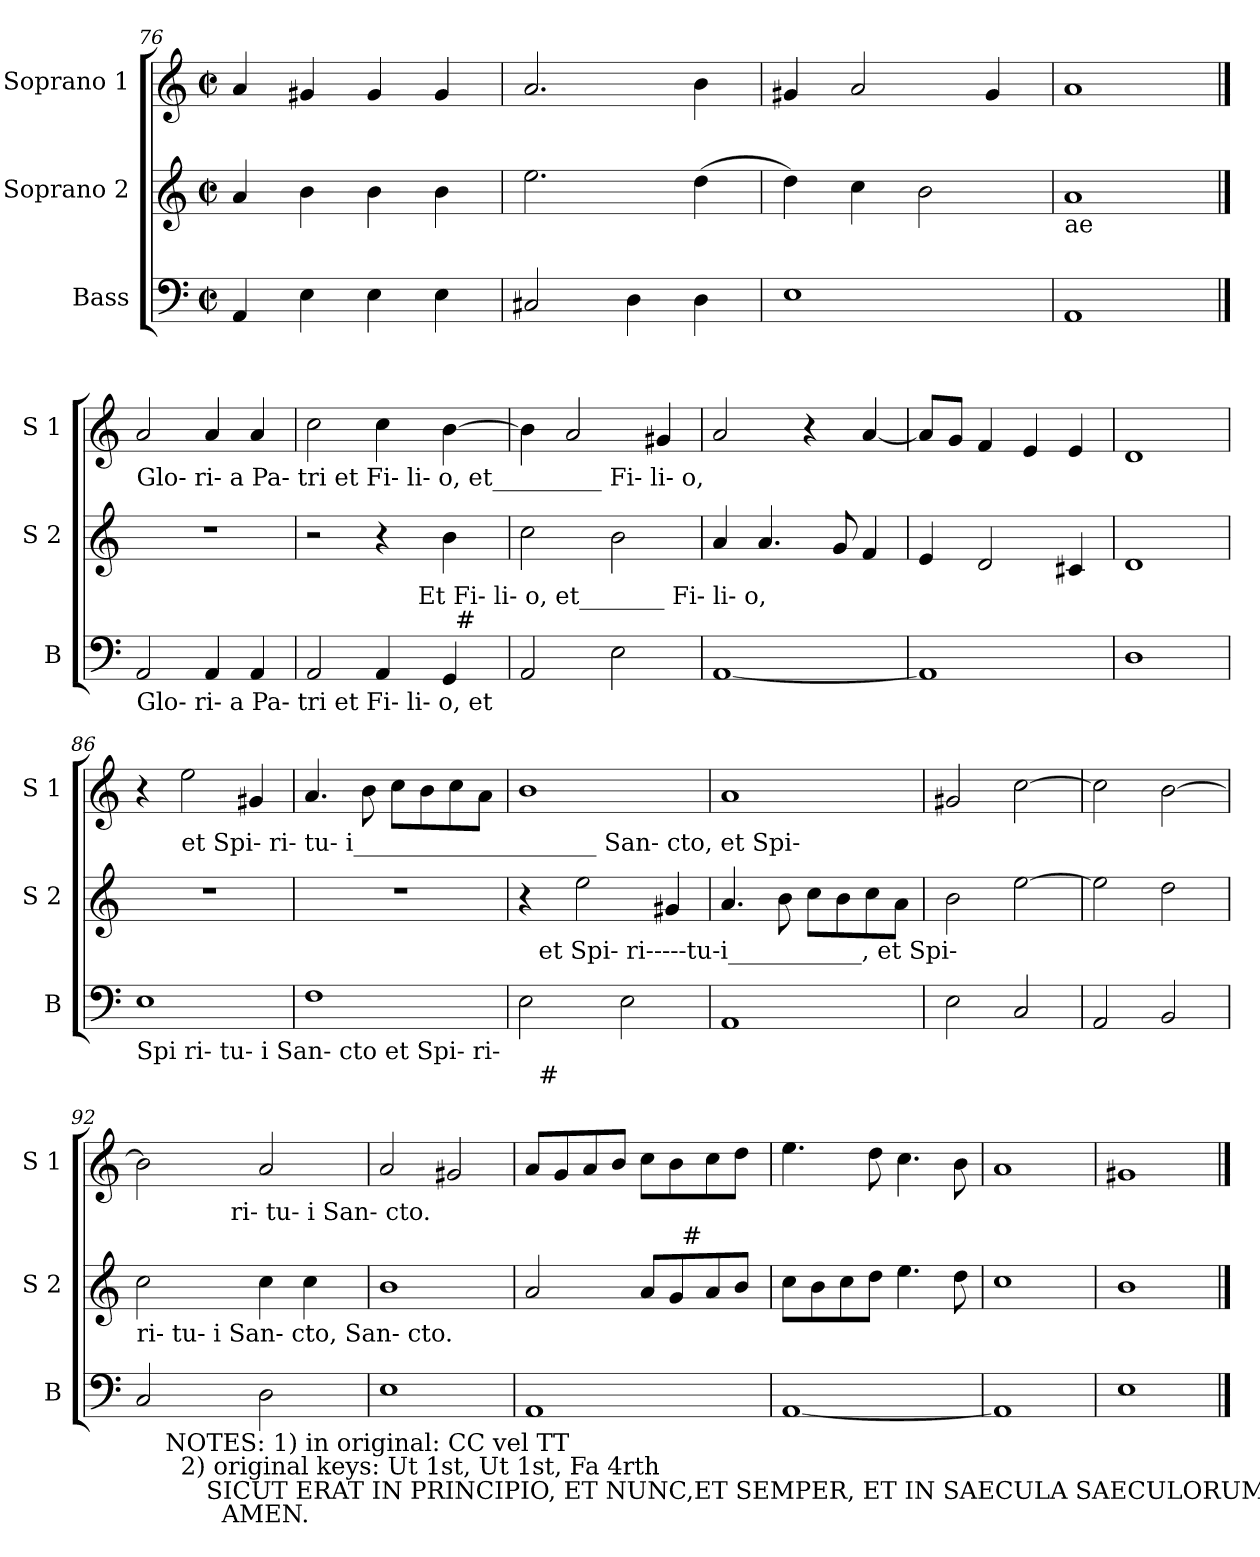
**kern	**kern	**kern
*part3	*part2	*part1
*staff3	*staff2	*staff1
*I"Bass	*I"Soprano 2	*I"Soprano 1
*I'B	*I'S 2	*I'S 1
*clefF4	*clefG2	*clefG2
*k[]	*k[]	*k[]
*C:	*C:	*C:
*M2/2	*M2/2	*M2/2
*met(c|)	*met(c|)	*met(c|)
=76	=76	=76
4AA/	4a/	4a/
4E\	4b\	4g#X/
4E\	4b\	4g#/
4E\	4b\	4g#/
=77	=77	=77
2C#X/	2.ee\	2.a/
4D\	.	.
4D\	(4dd\	4b\
=78	=78	=78
1E	4dd\)	4g#X/
.	4cc\	2a/
.	2b\	.
.	.	4g#/
=79	=79	=79
!	!LO:TX:b:t=ae	!
1AA	1a	1a
!!LO:PB:g=z
==80	==80	==80
!	!	!LO:TX:b:t=Glo-      ri-    a       Pa-        tri     et               Fi-        li-        o,                   et_________  Fi-   li-      o,
!LO:TX:b:t=Glo-       ri-    a       Pa-          tri   et       Fi-          li-              o,                                                            et	!	!
2AA/	1r	2a/
4AA/	.	4a/
4AA/	.	4a/
=81	=81	=81
*^	*^	*
2AA/	2ryy	2r	2ryy	2cc\
4AA/	4ryy	4r	8ryy	4cc\
.	.	.	32ryy	.
!	!	!	!LO:TX:b:t=Et      Fi-          li-              o,     et_______      Fi-                 li-       o,	!
.	.	.	4ryy	.
4GG/	32ryy	4b\	.	[4b\
!	!LO:TX:a:t=#	!	!	!
.	8..ryy	.	.	.
.	.	.	16.ryy	.
*v	*v	*	*	*
*	*v	*v	*
=82	=82	=82
2AA/	2cc\	4b\]
.	.	2a/
2E\	2b\	.
.	.	4g#X/
=83	=83	=83
[1AA	4a/	2a/
.	4.a/	.
.	.	4r
.	8g/	.
.	4f/	[4a/
=84	=84	=84
1AA]	4e/	8a/L]
.	.	8g/J
.	2d/	4f/
.	.	4e/
.	4c#X/	4e/
=85	=85	=85
1D	1d	1d
!!LO:LB:g=z
=86	=86	=86
!LO:TX:b:t=Spi                           ri-                            tu-          i               San-                       cto           et             Spi-         ri-	!	!
1E	1r	4r
!	!	!LO:TX:b:t=et           Spi-    ri-       tu- i____________________    San-                         cto,         et                            Spi-
.	.	2ee\
.	.	4g#X/
=87	=87	=87
1F	1r	4.a/
.	.	8b\
.	.	8cc\L
.	.	8b\
.	.	8cc\
.	.	8a\J
=88	=88	=88
*^	*^	*
2E\	16ryy	4r	16ryy	1b
!	!	!	!LO:TX:b:t=et          Spi-    ri-----tu-i___________,       et                            Spi-	!
!	!LO:TX:b:t=#	!	!	!
.	2...ryy	.	2...ryy	.
.	.	2ee\	.	.
2E\	.	.	.	.
.	.	4g#X/	.	.
*v	*v	*	*	*
*	*v	*v	*
=89	=89	=89
1AA	4.a/	1a
.	8b\	.
.	8cc\L	.
.	8b\	.
.	8cc\	.
.	8a\J	.
=90	=90	=90
2E\	2b\	2g#X/
2C/	[2ee\	[2cc\
=91	=91	=91
2AA/	2ee\]	2cc\]
2BB/	2dd\	[2b\
!!LO:LB:g=z
=92	=92	=92
!	!LO:TX:b:t=ri-          tu-   i        San-                      cto,          San-                                                                          cto.	!
!LO:TX:b:t=tu-          i               San-                      cto,                             San-                                                      cto.	!	!
*^	*	*^
*	*^	*	*	*
2C/	8ryy	4ryy	2cc\	2b\]	4.ryy
!	!LO:TX:b:t=NOTES&colon;  1) in original&colon; CC vel TT\n                2) original keys&colon; Ut 1st, Ut 1st, Fa 4rth	!	!	!	!
.	2..ryy	.	.	.	.
.	.	32ryy	.	.	.
!	!	!LO:TX:b:t=SICUT ERAT IN PRINCIPIO, ET NUNC,ET SEMPER, ET IN SAECULA SAECULORUM.\n                                                                  AMEN.	!	!	!
.	.	2ryy	.	.	.
!	!	!	!	!	!LO:TX:b:t=ri-             tu-         i             San-                                                                                          cto.
.	.	.	.	.	2ryy
2D\	.	.	4cc\	2a/	.
.	.	.	4cc\	.	.
.	.	8..ryy	.	.	.
.	.	.	.	.	8ryy
*v	*v	*v	*	*v	*v
=93	=93	=93
1E	1b	2a/
.	.	2g#X/
=94	=94	=94
*	*	*^
1AA	2a/	8a/L	2ryy
.	.	8g/	.
.	.	8a/	.
.	.	8b/J	.
.	8a/L	8cc\L	8ryy
.	8g/	8b\	32ryy
!	!	!	!LO:TX:b:t=#
.	.	.	4ryy
.	8a/	8cc\	.
.	8b/J	8dd\J	.
.	.	.	16.ryy
*	*	*v	*v
=95	=95	=95
[1AA	8cc\L	4.ee\
.	8b\	.
.	8cc\	.
.	8dd\J	8dd\
.	4.ee\	4.cc\
.	8dd\	8b\
=96	=96	=96
1AA]	1cc	1a
=97	=97	=97
1E	1b	1g#X
==	==	==
*-	*-	*-
